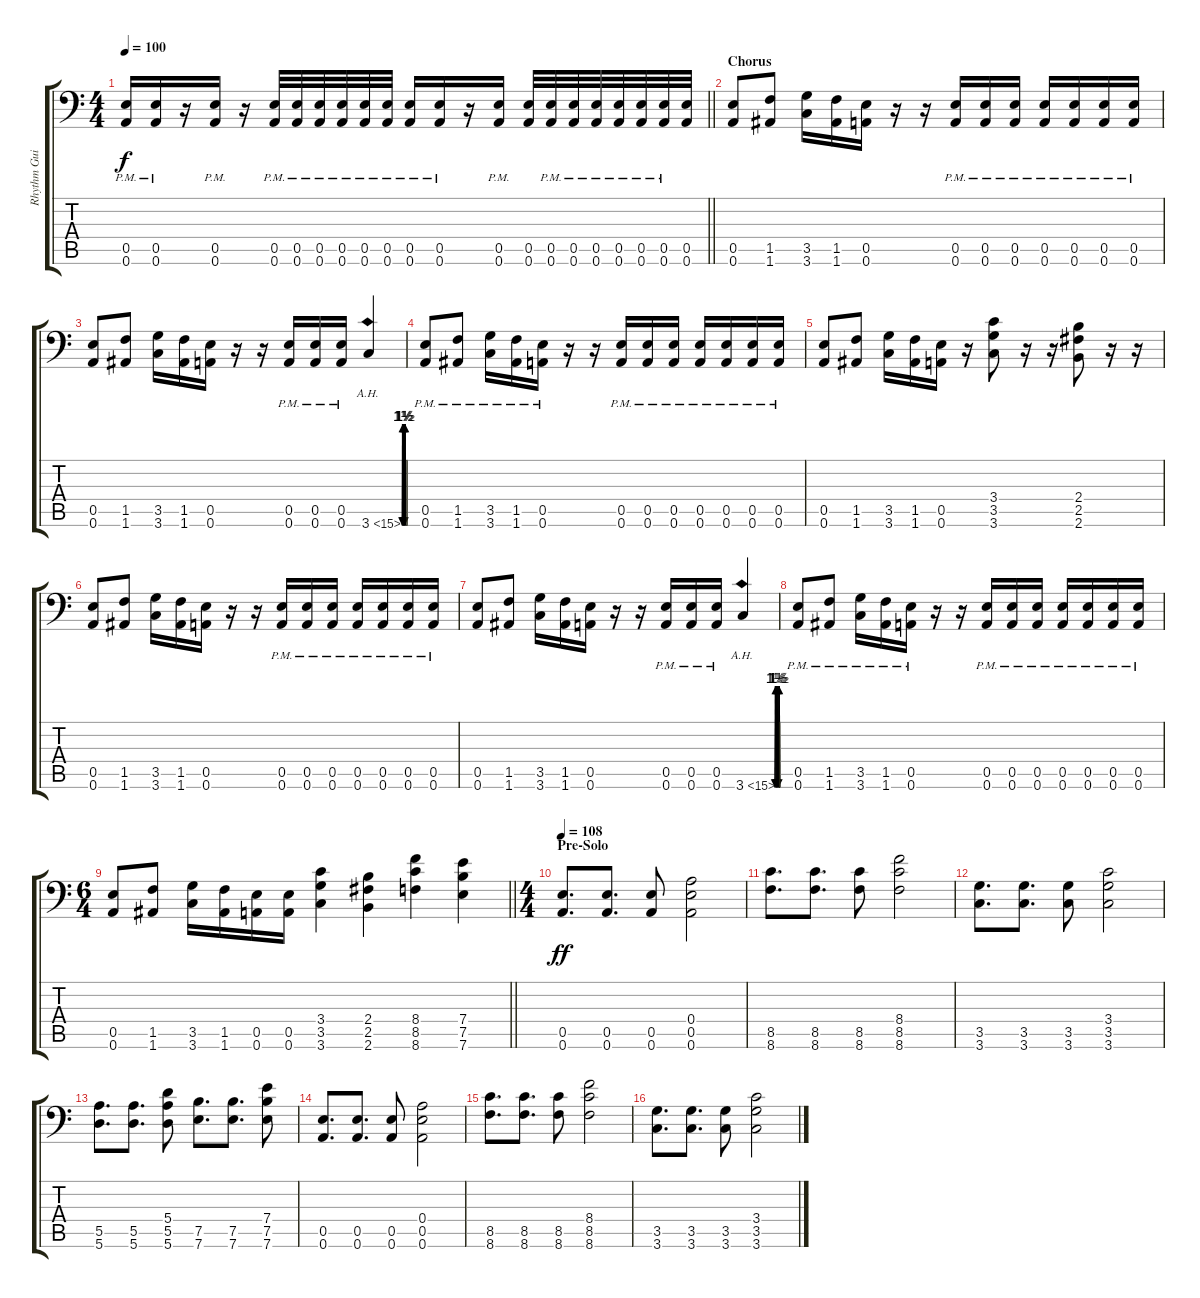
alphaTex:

\track ("Rhythm Guitar" "Rhythm Gui") {instrument distortionguitar}
\staff {score tabs}
\tuning (B3 Gb3 D3 A2 E2 A1) {hide}
\ts (4 4)
\tempo 100
\clef f4
\barLineRight lightlight
\ks c
(0.5{pm} 0.6{pm}).16{dy f} (0.5{pm} 0.6{pm}).16 r.16 (0.5{pm} 0.6{pm}).16 r.16 (0.5{pm} 0.6{pm}).32 (0.5{pm} 0.6{pm}).32 (0.5{pm} 0.6{pm}).32 (0.5{pm} 0.6{pm}).32 (0.5{pm} 0.6{pm}).32 (0.5{pm} 0.6{pm}).32 (0.5{pm} 0.6{pm}).16 (0.5{pm} 0.6{pm}).16 r.16 (0.5{pm} 0.6{pm}).16 (0.5 0.6).32 (0.5{pm} 0.6{pm}).32 (0.5{pm} 0.6{pm}).32 (0.5{pm} 0.6{pm}).32 (0.5{pm} 0.6{pm}).32 (0.5{pm} 0.6{pm}).32 (0.5{pm} 0.6{pm}).32 (0.5 0.6).32 |
\section ("" "Chorus")
(0.5 0.6).8 (1.5 1.6).8 (3.5 3.6).16 (1.5 1.6).16 (0.5 0.6).16 r.16 r.16 (0.5{pm} 0.6{pm}).16 (0.5{pm} 0.6{pm}).16 (0.5{pm} 0.6{pm}).16 (0.5{pm} 0.6{pm}).16 (0.5{pm} 0.6{pm}).16 (0.5{pm} 0.6{pm}).16 (0.5{pm} 0.6{pm}).16 |
(0.5 0.6).8 (1.5 1.6).8 (3.5 3.6).16 (1.5 1.6).16 (0.5 0.6).16 r.16 r.16 (0.5{pm} 0.6{pm}).16 (0.5{pm} 0.6{pm}).16 (0.5{pm} 0.6{pm}).16 3.6{be (custom 0 0 8 6 15 0 23 6 31 0 39 6 45 0 52 6 60 0) ah 12}.4 |
(0.5{pm} 0.6{pm}).8 (1.5{pm} 1.6{pm}).8 (3.5{pm} 3.6{pm}).16 (1.5{pm} 1.6{pm}).16 (0.5{pm} 0.6{pm}).16 r.16 r.16 (0.5{pm} 0.6{pm}).16 (0.5{pm} 0.6{pm}).16 (0.5{pm} 0.6{pm}).16 (0.5{pm} 0.6{pm}).16 (0.5{pm} 0.6{pm}).16 (0.5{pm} 0.6{pm}).16 (0.5{pm} 0.6{pm}).16 |
(0.5 0.6).8 (1.5 1.6).8 (3.5 3.6).16 (1.5 1.6).16 (0.5 0.6).16 r.16 (3.4 3.5 3.6).8 r.16 r.16 (2.4 2.5 2.6).8 r.16 r.16 |
(0.5 0.6).8 (1.5 1.6).8 (3.5 3.6).16 (1.5 1.6).16 (0.5 0.6).16 r.16 r.16 (0.5{pm} 0.6{pm}).16 (0.5{pm} 0.6{pm}).16 (0.5{pm} 0.6{pm}).16 (0.5{pm} 0.6{pm}).16 (0.5{pm} 0.6{pm}).16 (0.5{pm} 0.6{pm}).16 (0.5{pm} 0.6{pm}).16 |
(0.5 0.6).8 (1.5 1.6).8 (3.5 3.6).16 (1.5 1.6).16 (0.5 0.6).16 r.16 r.16 (0.5{pm} 0.6{pm}).16 (0.5{pm} 0.6{pm}).16 (0.5{pm} 0.6{pm}).16 3.6{be (custom 0 0 8 6 15 0 23 6 31 0 39 6 45 0 52 6 60 0) ah 12}.4 |
(0.5{pm} 0.6{pm}).8 (1.5{pm} 1.6{pm}).8 (3.5{pm} 3.6{pm}).16 (1.5{pm} 1.6{pm}).16 (0.5{pm} 0.6{pm}).16 r.16 r.16 (0.5{pm} 0.6{pm}).16 (0.5{pm} 0.6{pm}).16 (0.5{pm} 0.6{pm}).16 (0.5{pm} 0.6{pm}).16 (0.5{pm} 0.6{pm}).16 (0.5{pm} 0.6{pm}).16 (0.5{pm} 0.6{pm}).16 |
\ts (6 4)
\barLineRight lightlight
(0.5 0.6).8 (1.5 1.6).8 (3.5 3.6).16 (1.5 1.6).16 (0.5 0.6).16 (0.5 0.6).16 (3.4 3.5 3.6).4 (2.4 2.5 2.6).4 (8.4 8.5 8.6).4 (7.4 7.5 7.6).4 |
\ts (4 4)
\section ("" "Pre-Solo")
\tempo 108
(0.5 0.6).8{d dy ff} (0.5 0.6).8{d} (0.5 0.6).8 (0.4 0.5 0.6).2 |
(8.5 8.6).8{d} (8.5 8.6).8{d} (8.5 8.6).8 (8.4 8.5 8.6).2 |
(3.5 3.6).8{d} (3.5 3.6).8{d} (3.5 3.6).8 (3.4 3.5 3.6).2 |
(5.5 5.6).8{d} (5.5 5.6).8{d} (5.4 5.5 5.6).8 (7.5 7.6).8{d} (7.5 7.6).8{d} (7.4 7.5 7.6).8 |
(0.5 0.6).8{d} (0.5 0.6).8{d} (0.5 0.6).8 (0.4 0.5 0.6).2 |
(8.5 8.6).8{d} (8.5 8.6).8{d} (8.5 8.6).8 (8.4 8.5 8.6).2 |
(3.5 3.6).8{d} (3.5 3.6).8{d} (3.5 3.6).8 (3.4 3.5 3.6).2
